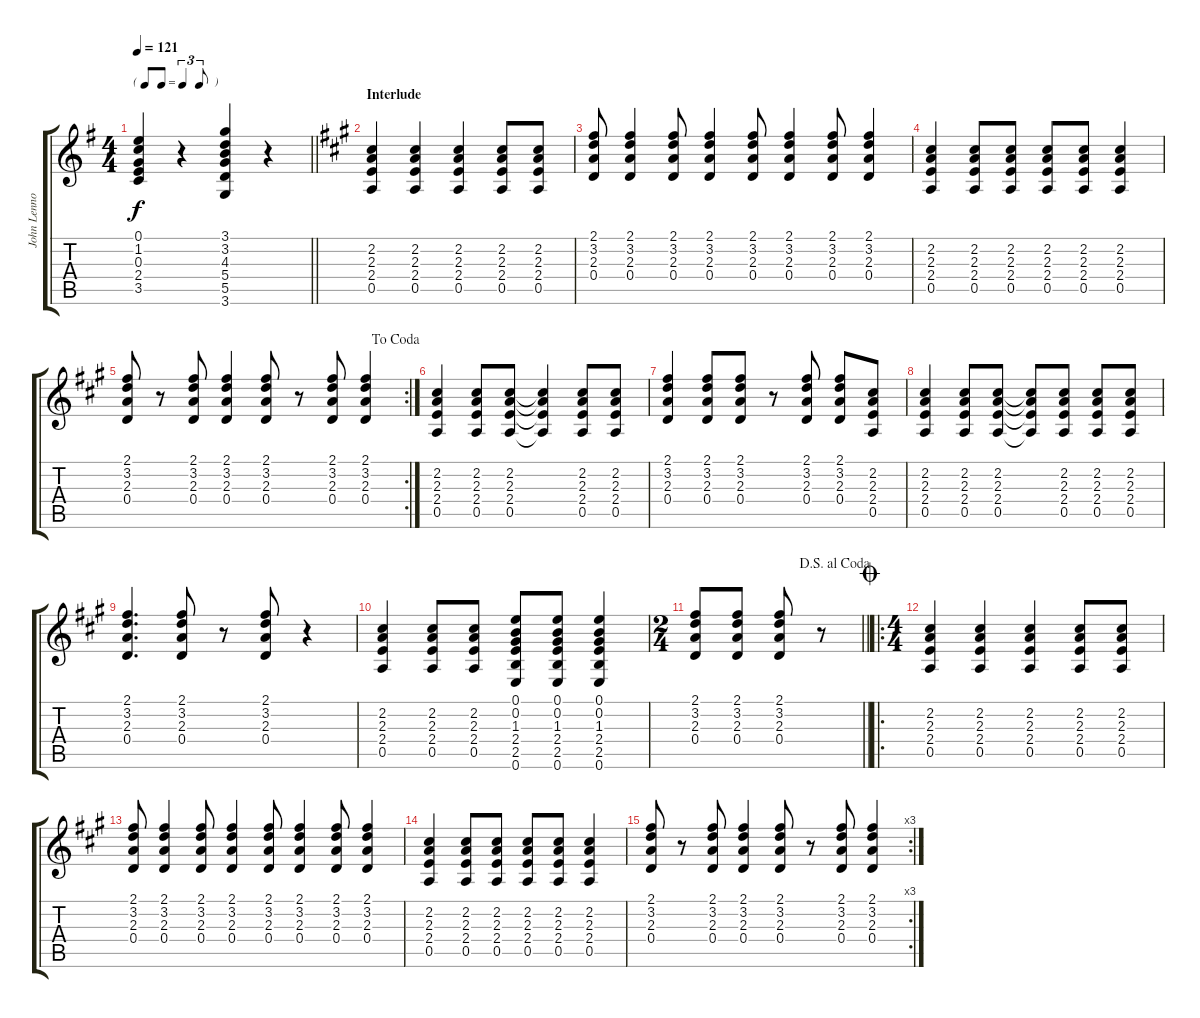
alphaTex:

\track ("John Lennon - Acoustic Guitar" "John Lenno") {instrument acousticguitarsteel}
\staff {score tabs}
\tuning (E4 B3 G3 D3 A2 E2) {hide}
\ts (4 4)
\tf triplet8th
\tempo 121
\clef g2
\barLineRight lightlight
\ks g
(0.1 1.2 0.3 2.4 3.5).4{dy f} r.4 (3.1 3.2 4.3 5.4 5.5 3.6).4 r.4 |
\section ("" "Interlude")
\ks a
(2.2 2.3 2.4 0.5).4 (2.2 2.3 2.4 0.5).4 (2.2 2.3 2.4 0.5).4 (2.2 2.3 2.4 0.5).8 (2.2 2.3 2.4 0.5).8 |
(2.1 3.2 2.3 0.4).8 (2.1 3.2 2.3 0.4).4 (2.1 3.2 2.3 0.4).8 (2.1 3.2 2.3 0.4).4 (2.1 3.2 2.3 0.4).8 (2.1 3.2 2.3 0.4).4 (2.1 3.2 2.3 0.4).8 (2.1 3.2 2.3 0.4).4 |
(2.2 2.3 2.4 0.5).4 (2.2 2.3 2.4 0.5).8 (2.2 2.3 2.4 0.5).8 (2.2 2.3 2.4 0.5).8 (2.2 2.3 2.4 0.5).8 (2.2 2.3 2.4 0.5).4 |
\rc 2
\jump dacoda
(2.1 3.2 2.3 0.4).8 r.8 (2.1 3.2 2.3 0.4).8 (2.1 3.2 2.3 0.4).4 (2.1 3.2 2.3 0.4).8 r.8 (2.1 3.2 2.3 0.4).8 (2.1 3.2 2.3 0.4).4 |
(2.2 2.3 2.4 0.5).4 (2.2 2.3 2.4 0.5).8 (2.2 2.3 2.4 0.5).8 (2.2{t} 2.3{t} 2.4{t} 0.5{t}).4 (2.2 2.3 2.4 0.5).8 (2.2 2.3 2.4 0.5).8 |
(2.1 3.2 2.3 0.4).4 (2.1 3.2 2.3 0.4).8 (2.1 3.2 2.3 0.4).8 r.8 (2.1 3.2 2.3 0.4).8 (2.1 3.2 2.3 0.4).8 (2.2 2.3 2.4 0.5).8 |
(2.2 2.3 2.4 0.5).4 (2.2 2.3 2.4 0.5).8 (2.2 2.3 2.4 0.5).8 (2.2{t} 2.3{t} 2.4{t} 0.5{t}).8 (2.2 2.3 2.4 0.5).8 (2.2 2.3 2.4 0.5).8 (2.2 2.3 2.4 0.5).8 |
(2.1 3.2 2.3 0.4).4{d} (2.1 3.2 2.3 0.4).8 r.8 (2.1 3.2 2.3 0.4).8 r.4 |
(2.2 2.3 2.4 0.5).4 (2.2 2.3 2.4 0.5).8 (2.2 2.3 2.4 0.5).8 (0.1 0.2 1.3 2.4 2.5 0.6).8 (0.1 0.2 1.3 2.4 2.5 0.6).8 (0.1 0.2 1.3 2.4 2.5 0.6).4 |
\ts (2 4)
\jump dalsegnoalcoda
\barLineRight lightlight
(2.1 3.2 2.3 0.4).8 (2.1 3.2 2.3 0.4).8 (2.1 3.2 2.3 0.4).8 r.8 |
\ro
\ts (4 4)
\jump coda
(2.2 2.3 2.4 0.5).4 (2.2 2.3 2.4 0.5).4 (2.2 2.3 2.4 0.5).4 (2.2 2.3 2.4 0.5).8 (2.2 2.3 2.4 0.5).8 |
(2.1 3.2 2.3 0.4).8 (2.1 3.2 2.3 0.4).4 (2.1 3.2 2.3 0.4).8 (2.1 3.2 2.3 0.4).4 (2.1 3.2 2.3 0.4).8 (2.1 3.2 2.3 0.4).4 (2.1 3.2 2.3 0.4).8 (2.1 3.2 2.3 0.4).4 |
(2.2 2.3 2.4 0.5).4 (2.2 2.3 2.4 0.5).8 (2.2 2.3 2.4 0.5).8 (2.2 2.3 2.4 0.5).8 (2.2 2.3 2.4 0.5).8 (2.2 2.3 2.4 0.5).4 |
\rc 3
(2.1 3.2 2.3 0.4).8 r.8 (2.1 3.2 2.3 0.4).8 (2.1 3.2 2.3 0.4).4 (2.1 3.2 2.3 0.4).8 r.8 (2.1 3.2 2.3 0.4).8 (2.1 3.2 2.3 0.4).4
